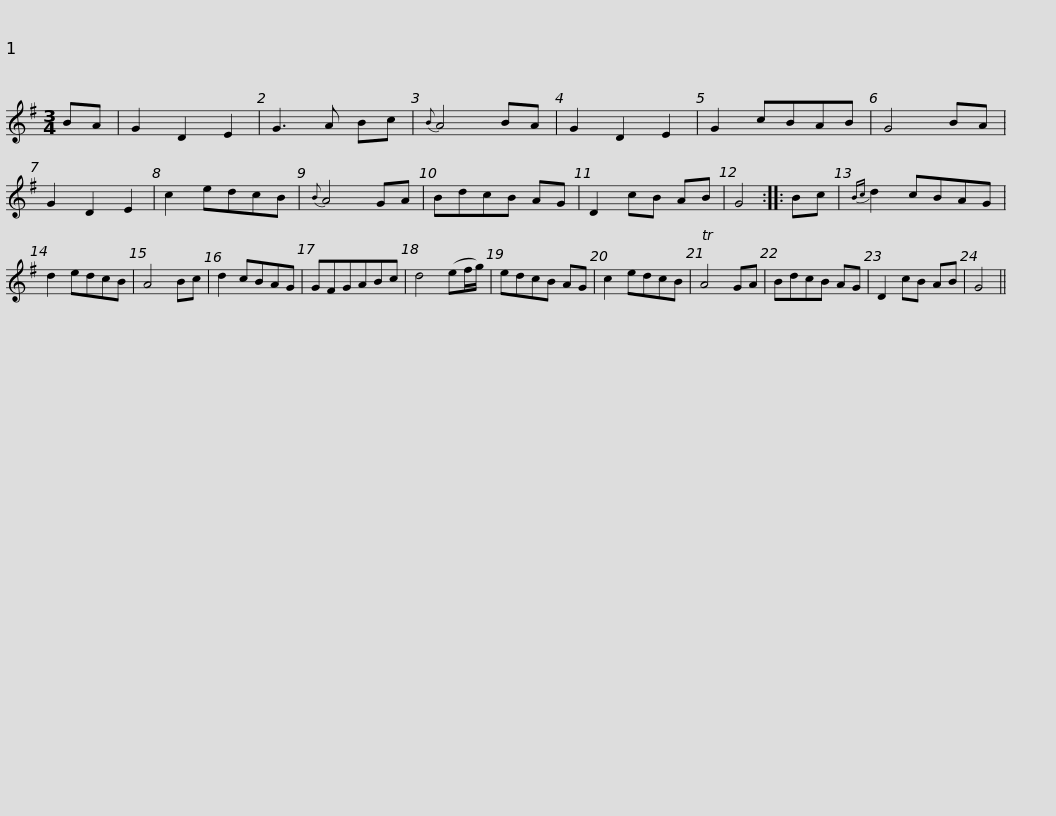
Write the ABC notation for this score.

X:1
L:1/8
M:3/4
I:linebreak $
K:G
V:1 treble
V:1
 BA | G2 D2 E2 | G3 A Bc |{B} A4 BA | G2 D2 E2 | %5
 G2 cBAB | G4 BA | G2 D2 E2 | c2 edcB |{B} A4 GA |$ %10
 BdcB AG | D2 cB AB | G4 :: Bc |{Bc} d2 cBAG | %15
 d2 edcB | A4 Bc | d2 cBAG | GFGABc |$ d4 (ef/g/) | %20
 edcB AG | c2 edcB | TA4 GA | BdcB AG | D2 cB AB | %25
 G4 || %26
